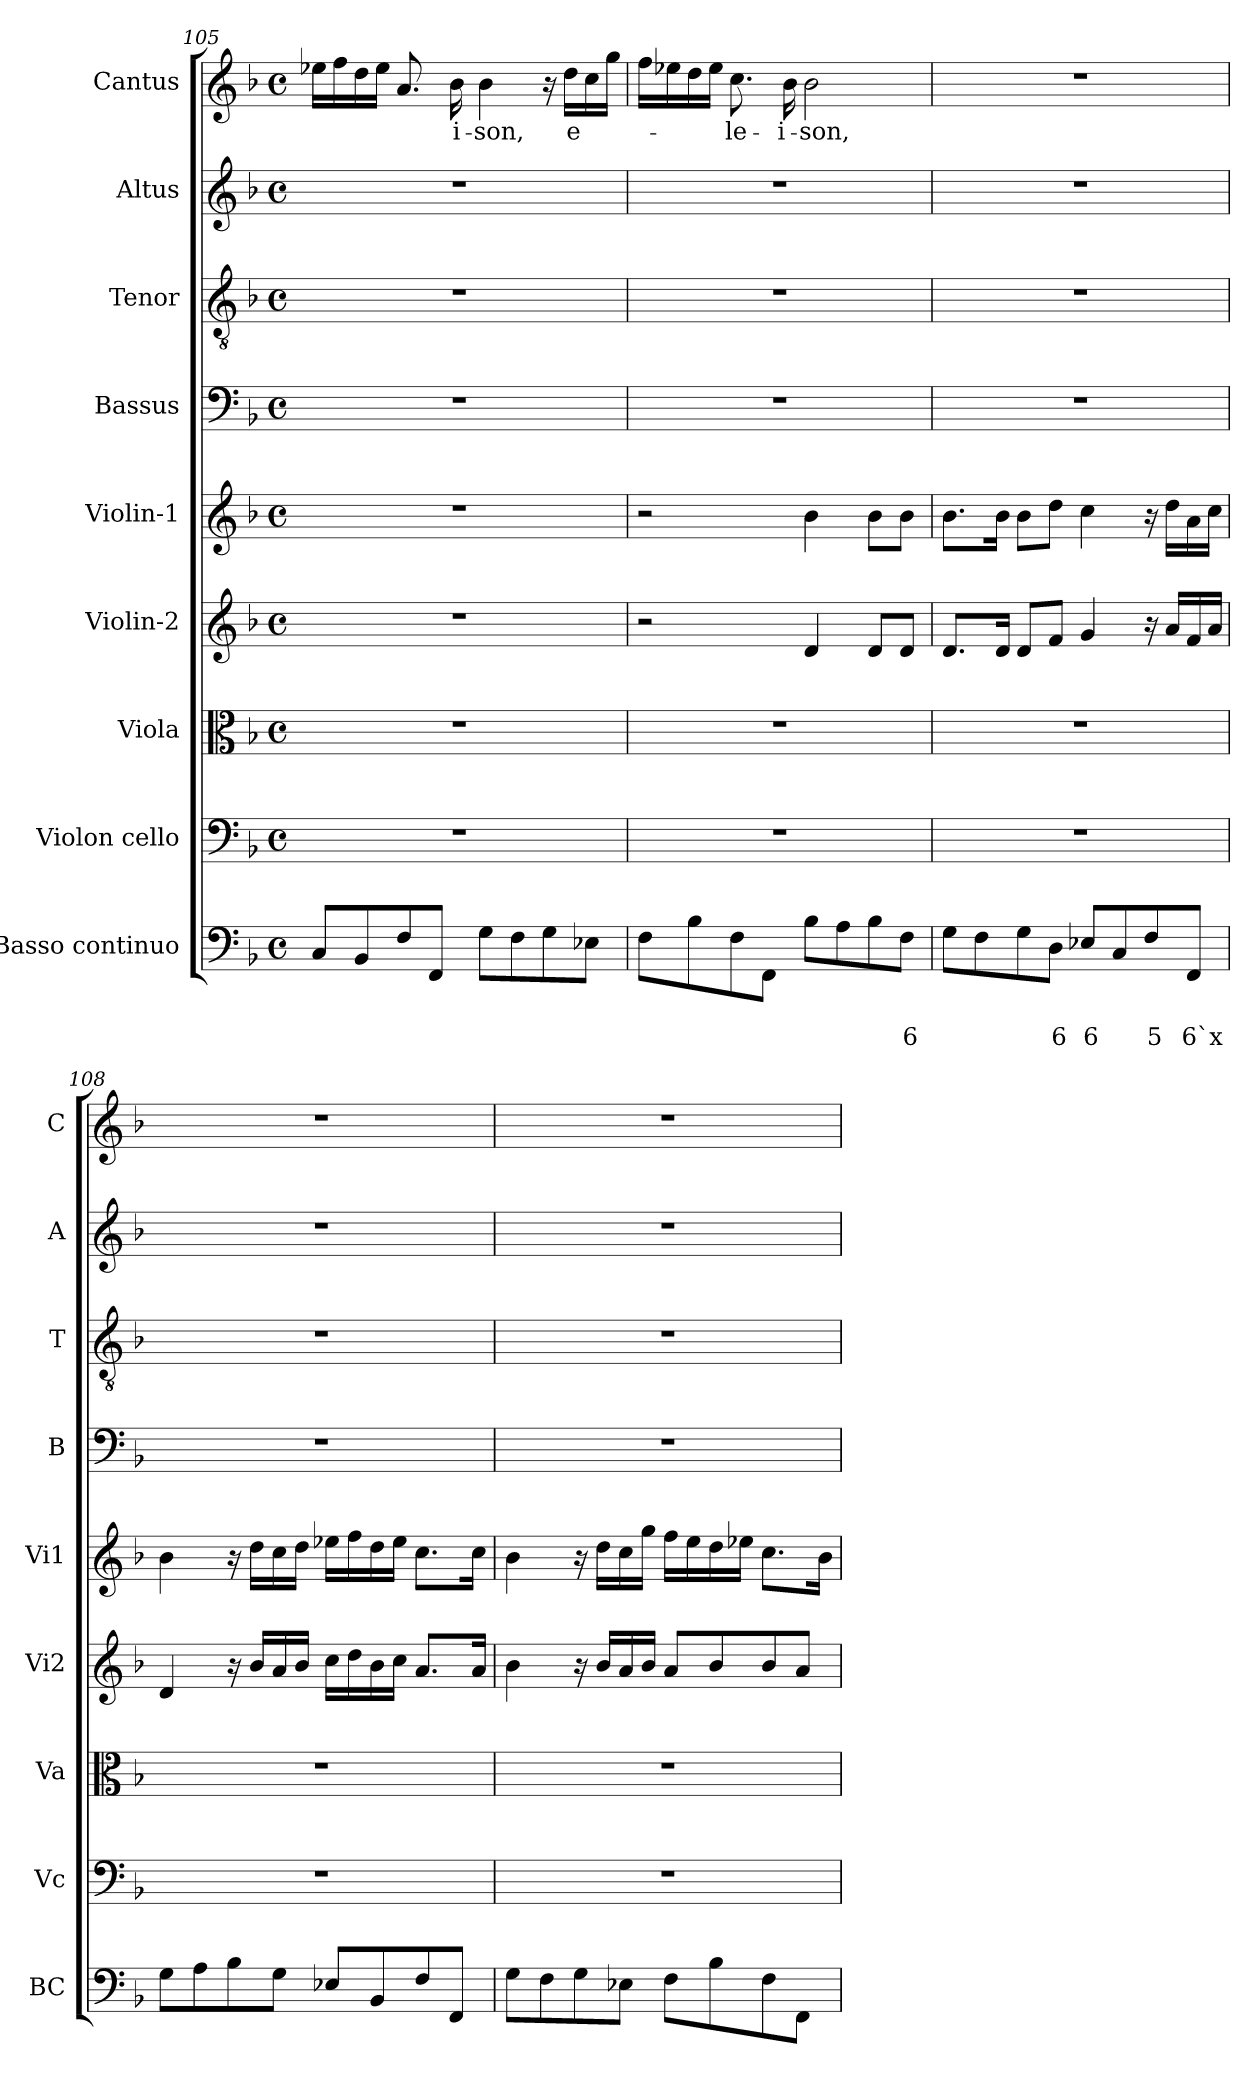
**kern	**text	**text	**kern	**kern	**kern	**kern	**kern	**kern	**kern	**kern	**text
*part9	*part9	*part9	*part8	*part7	*part6	*part5	*part4	*part3	*part2	*part1	*part1
*staff9	*staff9	*staff9	*staff8	*staff7	*staff6	*staff5	*staff4	*staff3	*staff2	*staff1	*staff1
*I"Basso continuo	*	*	*I"Violon cello	*I"Viola	*I"Violin-2	*I"Violin-1	*I"Bassus	*I"Tenor	*I"Altus	*I"Cantus	*
*I'BC	*	*	*I'Vc	*I'Va	*I'Vi2	*I'Vi1	*I'B	*I'T	*I'A	*I'C	*
*clefF4	*	*	*clefF4	*clefC3	*clefG2	*clefG2	*clefF4	*clefGv2	*clefG2	*clefG2	*
*k[b-]	*	*	*k[b-]	*k[b-]	*k[b-]	*k[b-]	*k[b-]	*k[b-]	*k[b-]	*k[b-]	*
*F:	*	*	*F:	*F:	*F:	*F:	*F:	*F:	*F:	*F:	*
*M4/4	*	*	*M4/4	*M4/4	*M4/4	*M4/4	*M4/4	*M4/4	*M4/4	*M4/4	*
*met(c)	*	*	*met(c)	*met(c)	*met(c)	*met(c)	*met(c)	*met(c)	*met(c)	*met(c)	*
=105	=105	=105	=105	=105	=105	=105	=105	=105	=105	=105	=105
8C/L	.	.	1r	1r	1r	1r	1r	1r	1r	16ee-X\LL	.
.	.	.	.	.	.	.	.	.	.	16ff\	.
8BB-/	.	.	.	.	.	.	.	.	.	16dd\	.
.	.	.	.	.	.	.	.	.	.	16ee-\JJ	.
8F/	.	.	.	.	.	.	.	.	.	8.a/	.
8FF/J	.	.	.	.	.	.	.	.	.	.	.
!	!	!	!	!	!	!	!	!	!	!	!LO:LY:b
.	.	.	.	.	.	.	.	.	.	16b-\	-i-
!	!	!	!	!	!	!	!	!	!	!	!LO:LY:b
8G\L	.	.	.	.	.	.	.	.	.	4b-\	-son,
8F\	.	.	.	.	.	.	.	.	.	.	.
8G\	.	.	.	.	.	.	.	.	.	16r	.
!	!	!	!	!	!	!	!	!	!	!	!LO:LY:b
.	.	.	.	.	.	.	.	.	.	16dd\LL	e-
8E-X\J	.	.	.	.	.	.	.	.	.	16cc\	.
.	.	.	.	.	.	.	.	.	.	16gg\JJ	.
!!LO:PB:g=z
=106	=106	=106	=106	=106	=106	=106	=106	=106	=106	=106	=106
8F\L	.	.	1r	1r	2r	2r	1r	1r	1r	16ff\LL	.
.	.	.	.	.	.	.	.	.	.	16ee-X\	.
8B-\	.	.	.	.	.	.	.	.	.	16dd\	.
.	.	.	.	.	.	.	.	.	.	16ee-\JJ	.
!	!	!	!	!	!	!	!	!	!	!	!LO:LY:b
8F\	.	.	.	.	.	.	.	.	.	8.cc\	-le-
8FF\J	.	.	.	.	.	.	.	.	.	.	.
!	!	!	!	!	!	!	!	!	!	!	!LO:LY:b
.	.	.	.	.	.	.	.	.	.	16b-\	-i-
!	!	!	!	!	!	!	!	!	!	!	!LO:LY:b
8B-\L	.	.	.	.	4d/	4b-\	.	.	.	2b-\	-son,
8A\	.	.	.	.	.	.	.	.	.	.	.
8B-\	.	.	.	.	8d/L	8b-\L	.	.	.	.	.
!	!	!LO:LY:b	!	!	!	!	!	!	!	!	!
8F\J	.	6	.	.	8d/J	8b-\J	.	.	.	.	.
=107	=107	=107	=107	=107	=107	=107	=107	=107	=107	=107	=107
8G\L	.	.	1r	1r	8.d/L	8.b-\L	1r	1r	1r	1r	.
8F\	.	.	.	.	.	.	.	.	.	.	.
.	.	.	.	.	16d/Jk	16b-\Jk	.	.	.	.	.
8G\	.	.	.	.	8d/L	8b-\L	.	.	.	.	.
!	!	!LO:LY:b	!	!	!	!	!	!	!	!	!
8D\J	.	6	.	.	8f/J	8dd\J	.	.	.	.	.
!	!	!LO:LY:b	!	!	!	!	!	!	!	!	!
8E-X/L	.	6	.	.	4g/	4cc\	.	.	.	.	.
8C/	.	.	.	.	.	.	.	.	.	.	.
!	!	!LO:LY:b	!	!	!	!	!	!	!	!	!
8F/	.	5	.	.	16r	16r	.	.	.	.	.
.	.	.	.	.	16a/LL	16dd\LL	.	.	.	.	.
!	!	!LO:LY:b	!	!	!	!	!	!	!	!	!
8FF/J	.	6`x	.	.	16f/	16a\	.	.	.	.	.
.	.	.	.	.	16a/JJ	16cc\JJ	.	.	.	.	.
=108	=108	=108	=108	=108	=108	=108	=108	=108	=108	=108	=108
8G\L	.	.	1r	1r	4d/	4b-\	1r	1r	1r	1r	.
8A\	.	.	.	.	.	.	.	.	.	.	.
8B-\	.	.	.	.	16r	16r	.	.	.	.	.
.	.	.	.	.	16b-/LL	16dd\LL	.	.	.	.	.
8G\J	.	.	.	.	16a/	16cc\	.	.	.	.	.
.	.	.	.	.	16b-/JJ	16dd\JJ	.	.	.	.	.
8E-X/L	.	.	.	.	16cc\LL	16ee-X\LL	.	.	.	.	.
.	.	.	.	.	16dd\	16ff\	.	.	.	.	.
8BB-/	.	.	.	.	16b-\	16dd\	.	.	.	.	.
.	.	.	.	.	16cc\JJ	16ee-\JJ	.	.	.	.	.
8F/	.	.	.	.	8.a/L	8.cc\L	.	.	.	.	.
8FF/J	.	.	.	.	.	.	.	.	.	.	.
.	.	.	.	.	16a/Jk	16cc\Jk	.	.	.	.	.
=109	=109	=109	=109	=109	=109	=109	=109	=109	=109	=109	=109
8G\L	.	.	1r	1r	4b-\	4b-\	1r	1r	1r	1r	.
8F\	.	.	.	.	.	.	.	.	.	.	.
8G\	.	.	.	.	16r	16r	.	.	.	.	.
.	.	.	.	.	16b-/LL	16dd\LL	.	.	.	.	.
8E-X\J	.	.	.	.	16a/	16cc\	.	.	.	.	.
.	.	.	.	.	16b-/JJ	16gg\JJ	.	.	.	.	.
8F\L	.	.	.	.	8a/L	16ff\LL	.	.	.	.	.
.	.	.	.	.	.	16ee\	.	.	.	.	.
8B-\	.	.	.	.	8b-/	16dd\	.	.	.	.	.
.	.	.	.	.	.	16ee-X\JJ	.	.	.	.	.
8F\	.	.	.	.	8b-/	8.cc\L	.	.	.	.	.
8FF\J	.	.	.	.	8a/J	.	.	.	.	.	.
.	.	.	.	.	.	16b-\Jk	.	.	.	.	.
=	=	=	=	=	=	=	=	=	=	=	=
*-	*-	*-	*-	*-	*-	*-	*-	*-	*-	*-	*-
